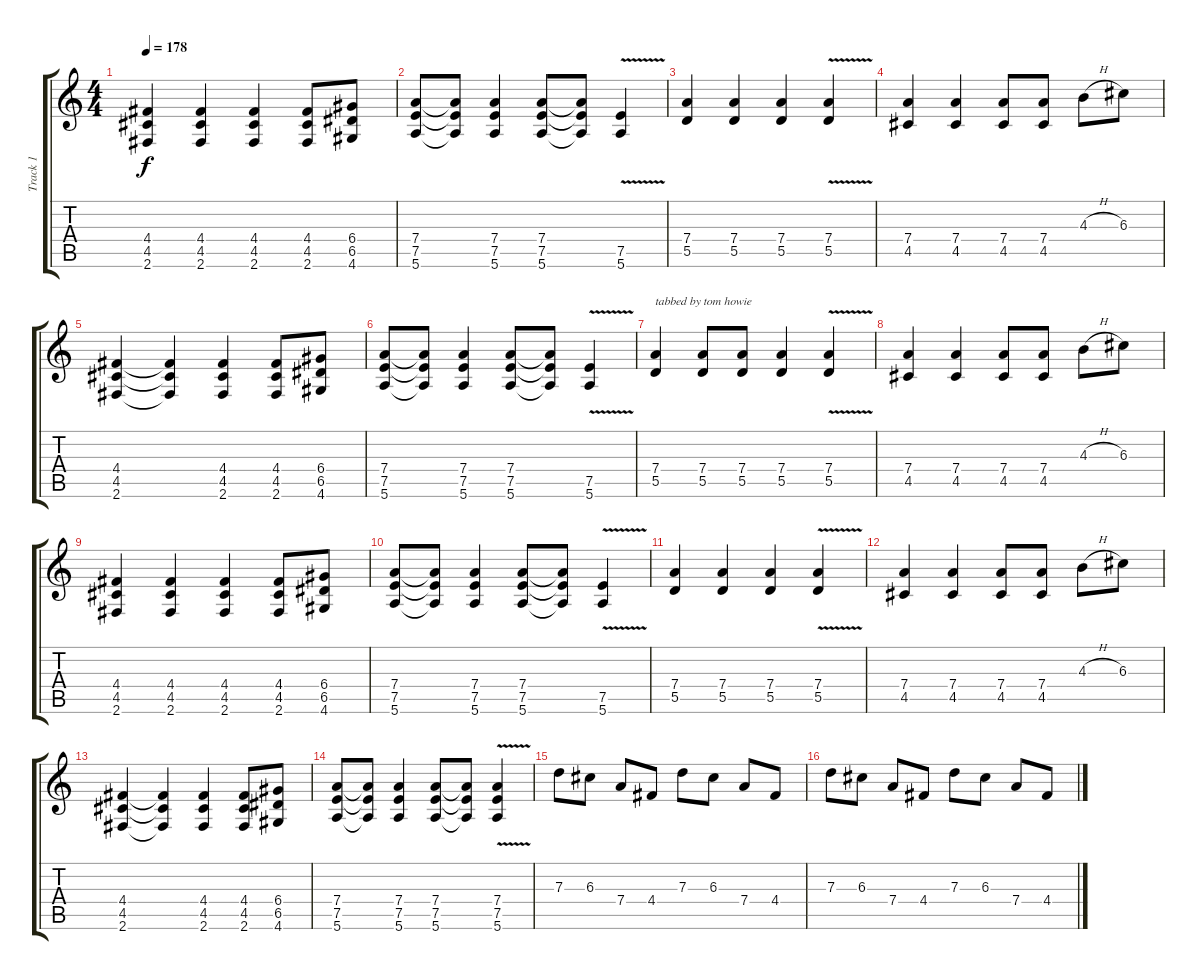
\track ("Track 1" "Track 1") {instrument acousticguitarsteel}
\staff {score tabs}
\tuning (E4 B3 G3 D3 A2 E2) {hide}
\ts (4 4)
\tempo 178
\clef g2
\ks c
(4.4 4.5 2.6).4{dy f} (4.4 4.5 2.6).4 (4.4 4.5 2.6).4 (4.4 4.5 2.6).8 (6.4 6.5 4.6).8 |
(7.4 7.5 5.6).8 (7.4{t} 7.5{t} 5.6{t}).8 (7.4 7.5 5.6).4 (7.4 7.5 5.6).8 (7.4{t} 7.5{t} 5.6{t}).8 (7.5{v} 5.6{v}).4 |
(7.4 5.5).4 (7.4 5.5).4 (7.4 5.5).4 (7.4 5.5{v}).4 |
(7.4 4.5).4 (7.4 4.5).4 (7.4 4.5).8 (7.4 4.5).8 4.3{h}.8 6.3.8 |
(4.4 4.5 2.6).4 (4.4{t} 4.5{t} 2.6{t}).4 (4.4 4.5 2.6).4 (4.4 4.5 2.6).8 (6.4 6.5 4.6).8 |
(7.4 7.5 5.6).8 (7.4{t} 7.5{t} 5.6{t}).8 (7.4 7.5 5.6).4 (7.4 7.5 5.6).8 (7.4{t} 7.5{t} 5.6{t}).8 (7.5{v} 5.6{v}).4 |
(7.4 5.5).4{txt "tabbed by tom howie"} (7.4 5.5).8 (7.4 5.5).8 (7.4 5.5).4 (7.4 5.5{v}).4 |
(7.4 4.5).4 (7.4 4.5).4 (7.4 4.5).8 (7.4 4.5).8 4.3{h}.8 6.3.8 |
(4.4 4.5 2.6).4 (4.4 4.5 2.6).4 (4.4 4.5 2.6).4 (4.4 4.5 2.6).8 (6.4 6.5 4.6).8 |
(7.4 7.5 5.6).8 (7.4{t} 7.5{t} 5.6{t}).8 (7.4 7.5 5.6).4 (7.4 7.5 5.6).8 (7.4{t} 7.5{t} 5.6{t}).8 (7.5{v} 5.6{v}).4 |
(7.4 5.5).4 (7.4 5.5).4 (7.4 5.5).4 (7.4 5.5{v}).4 |
(7.4 4.5).4 (7.4 4.5).4 (7.4 4.5).8 (7.4 4.5).8 4.3{h}.8 6.3.8 |
(4.4 4.5 2.6).4 (4.4{t} 4.5{t} 2.6{t}).4 (4.4 4.5 2.6).4 (4.4 4.5 2.6).8 (6.4 6.5 4.6).8 |
(7.4 7.5 5.6).8 (7.4{t} 7.5{t} 5.6{t}).8 (7.4 7.5 5.6).4 (7.4 7.5 5.6).8 (7.4{t} 7.5{t} 5.6{t}).8 (7.4{v} 7.5{v} 5.6{v}).4 |
7.3.8 6.3.8 7.4.8 4.4.8 7.3.8 6.3.8 7.4.8 4.4.8 |
7.3.8 6.3.8 7.4.8 4.4.8 7.3.8 6.3.8 7.4.8 4.4.8
